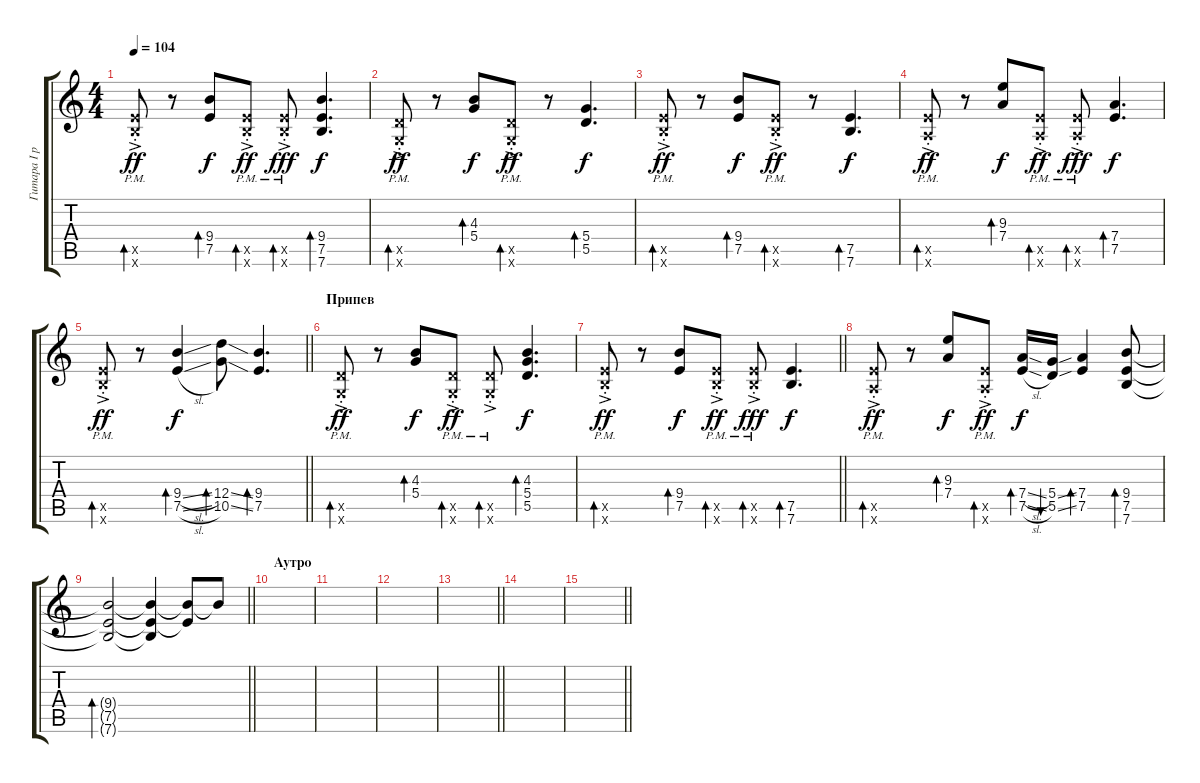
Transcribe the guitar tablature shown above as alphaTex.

\track ("Гитара I ритм" "Гитара I р") {instrument overdrivenguitar}
\staff {score tabs}
\tuning (E4 B3 G3 D3 A2 E2) {hide}
\ts (4 4)
\tempo 104
\clef g2
\ks c
(7.5{ac pm st x} 7.6{ac pm st x}).8{bd 60 dy ff} r.8 (9.4 7.5).8{bd 60 dy f} (7.5{ac pm st x} 7.6{ac pm st x}).8{bd 60 dy ff} (7.5{ac pm st x} 7.6{ac pm st x}).8{bd 60 dy fff} (9.4 7.5 7.6).4{d bd 60 dy f} |
(5.5{ac pm st x} 3.6{ac pm st x}).8{bd 60 dy ff} r.8 (4.3 5.4).8{bd 60 dy f} (5.5{pm st x} 3.6{ac pm st x}).8{bd 60 dy ff} r.8 (5.4 5.5).4{d bd 60 dy f} |
(7.5{ac pm st x} 7.6{ac pm st x}).8{bd 60 dy ff} r.8 (9.4 7.5).8{bd 60 dy f} (7.5{ac pm st x} 7.6{ac pm st x}).8{bd 60 dy ff} r.8 (7.5 7.6).4{d bd 60 dy f} |
(7.5{ac pm st x} 5.6{ac pm st x}).8{bd 60 dy ff} r.8 (9.3 7.4).8{bd 60 dy f} (7.5{ac pm st x} 5.6{ac pm st x}).8{bd 60 dy ff} (7.5{ac pm st x} 5.6{ac pm st x}).8{bd 60 dy fff} (7.4 7.5).4{d bd 60 dy f} |
\barLineRight lightlight
(7.5{ac pm st x} 7.6{ac pm st x}).8{bd 60 dy ff} r.8 (9.4{sl} 7.5{sl}).4{bd 60 dy f} (12.4{ss} 10.5{ss}).8{bd 60} (9.4 7.5).4{d bd 60} |
\section ("" "Припев")
(5.5{ac pm st x} 3.6{ac pm st x}).8{bd 60 dy ff} r.8 (4.3 5.4).8{bd 60 dy f} (5.5{pm st x} 3.6{ac pm st x}).8{bd 60 dy ff} (5.5{ac pm st x} 3.6{ac pm st x}).8{bd 60} (4.3 5.4 5.5).4{d bd 60 dy f} |
\barLineRight lightlight
(7.5{ac pm st x} 7.6{ac pm st x}).8{bd 60 dy ff} r.8 (9.4 7.5).8{bd 60 dy f} (7.5{ac pm st x} 7.6{ac pm st x}).8{bd 60 dy ff} (7.5{ac pm st x} 7.6{ac pm st x}).8{bd 60 dy fff} (7.5 7.6).4{d bd 60 dy f} |
(7.5{ac pm st x} 5.6{ac pm st x}).8{bd 60 dy ff} r.8 (9.3 7.4).8{bd 60 dy f} (7.5{ac pm st x} 5.6{ac pm st x}).8{bd 60 dy ff} (7.4{sl} 7.5{sl}).16{bd 60 dy f} (5.4{ss} 5.5{ss}).16{bu 60} (7.4 7.5).4{bd 60} (9.4 7.5 7.6).8{bd 60} |
\barLineRight lightlight
(9.4{t} 7.5{t} 7.6{t}).2{bd 60} (9.4{t} 7.5{t} 7.6{t}).4 (9.4{t} 7.5{t}).8 9.4{t}.8 |
\section ("" "Аутро")
|
|
|
\barLineRight lightlight
|
|
\barLineRight lightlight
